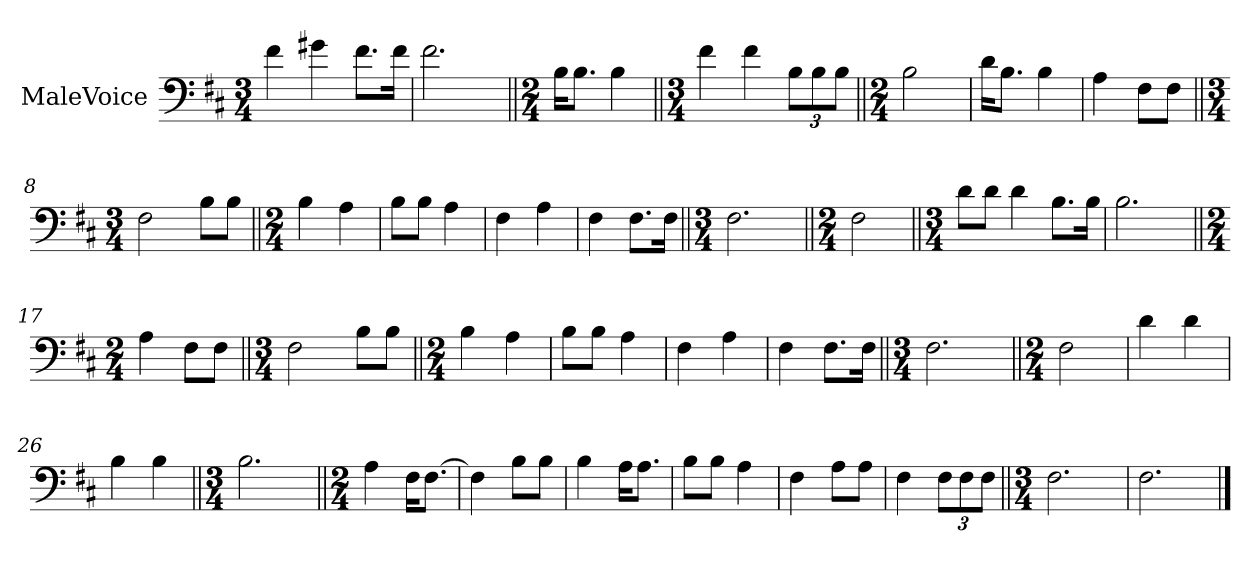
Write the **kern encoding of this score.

**kern
*part1
*staff1
*I"MaleVoice
*clefF4
*k[f#c#]
*M3/4
*MM116
=
4f#
4g#X
8.f#\L
16f#\Jk
=2
2.f#
=3||
*M2/4
16B\KL
8.B\J
4B
=4||
*M3/4
4f#
4f#
12B\L
12B\
12B\J
=5||
*M2/4
2B
=6
16d\KL
8.B\J
4B
=7
4A
8F#\L
8F#\J
=8||
*M3/4
2F#
8B\L
8B\J
=9||
*M2/4
4B
4A
=10
8B\L
8B\J
4A
=11
4F#
4A
=12
4F#
8.F#\L
16F#\Jk
=13||
*M3/4
2.F#
=14||
*M2/4
2F#
=15||
*M3/4
8d\L
8d\J
4d
8.B\L
16B\Jk
=16
2.B
=17||
*M2/4
4A
8F#\L
8F#\J
=18||
*M3/4
2F#
8B\L
8B\J
=19||
*M2/4
4B
4A
=20
8B\L
8B\J
4A
=21
4F#
4A
=22
4F#
8.F#\L
16F#\Jk
=23||
*M3/4
2.F#
=24||
*M2/4
2F#
=25
4d
4d
=26
4B
4B
=27||
*M3/4
2.B
=28||
*M2/4
4A
16F#\KL
[8.F#\J
=29
4F#]
8B\L
8B\J
=30
4B
16A\KL
8.A\J
=31
8B\L
8B\J
4A
=32
4F#
8A\L
8A\J
=33
4F#
12F#\L
12F#\
12F#\J
=34||
*M3/4
2.F#
=35
2.F#
==
*-
